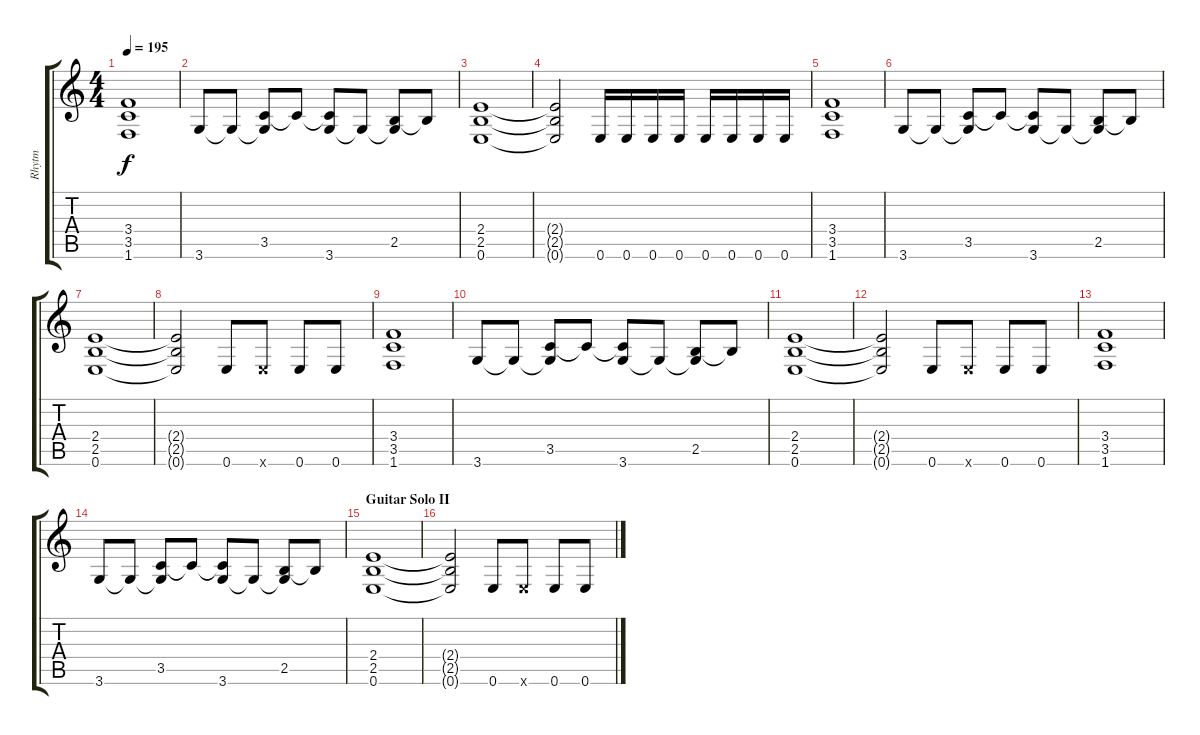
\track ("Rhytm" "Rhytm") {instrument distortionguitar}
\staff {score tabs}
\tuning (E4 B3 G3 D3 A2 E2) {hide}
\ts (4 4)
\tempo 195
\clef g2
\ks c
(3.4 3.5 1.6).1{dy f} |
3.6.8 3.6{t}.8 (3.5 3.6{t}).8 3.5{t}.8 (3.5{t} 3.6).8 3.6{t}.8 (2.5 3.6{t}).8 2.5{t}.8 |
(2.4 2.5 0.6).1 |
(2.4{t} 2.5{t} 0.6{t}).2 0.6.16 0.6.16 0.6.16 0.6.16 0.6.16 0.6.16 0.6.16 0.6.16 |
(3.4 3.5 1.6).1 |
3.6.8 3.6{t}.8 (3.5 3.6{t}).8 3.5{t}.8 (3.5{t} 3.6).8 3.6{t}.8 (2.5 3.6{t}).8 2.5{t}.8 |
(2.4 2.5 0.6).1 |
(2.4{t} 2.5{t} 0.6{t}).2 0.6.8 0.6{x}.8 0.6.8 0.6.8 |
(3.4 3.5 1.6).1 |
3.6.8 3.6{t}.8 (3.5 3.6{t}).8 3.5{t}.8 (3.5{t} 3.6).8 3.6{t}.8 (2.5 3.6{t}).8 2.5{t}.8 |
(2.4 2.5 0.6).1 |
(2.4{t} 2.5{t} 0.6{t}).2 0.6.8 0.6{x}.8 0.6.8 0.6.8 |
(3.4 3.5 1.6).1 |
3.6.8 3.6{t}.8 (3.5 3.6{t}).8 3.5{t}.8 (3.5{t} 3.6).8 3.6{t}.8 (2.5 3.6{t}).8 2.5{t}.8 |
\section ("" "Guitar Solo II")
(2.4 2.5 0.6).1 |
(2.4{t} 2.5{t} 0.6{t}).2 0.6.8 0.6{x}.8 0.6.8 0.6.8
